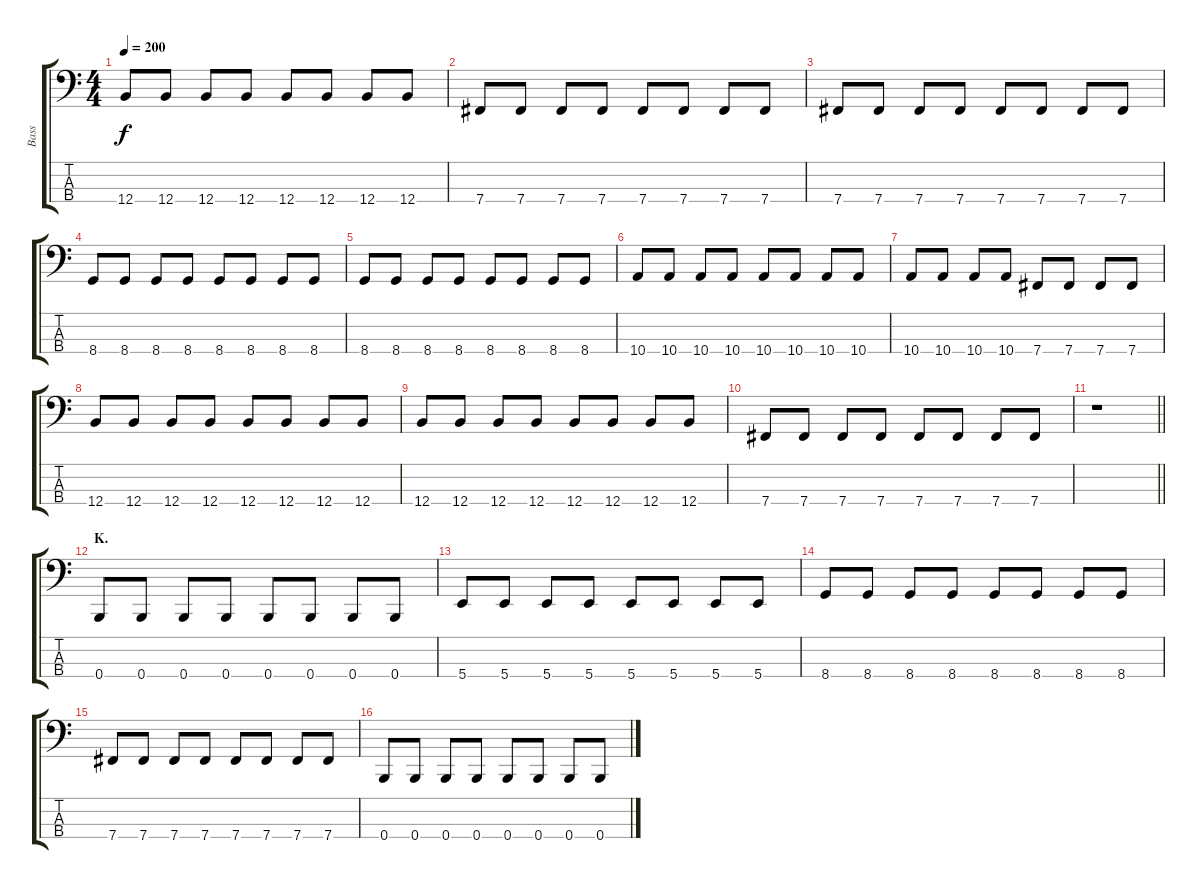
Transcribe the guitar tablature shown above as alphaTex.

\track ("Bass" "Bass") {instrument electricbasspick}
\staff {score tabs}
\tuning (E2 B1 Gb1 B0) {hide}
\ts (4 4)
\tempo 200
\clef f4
\ks c
12.4.8{dy f} 12.4.8 12.4.8 12.4.8 12.4.8 12.4.8 12.4.8 12.4.8 |
7.4.8 7.4.8 7.4.8 7.4.8 7.4.8 7.4.8 7.4.8 7.4.8 |
7.4.8 7.4.8 7.4.8 7.4.8 7.4.8 7.4.8 7.4.8 7.4.8 |
8.4.8 8.4.8 8.4.8 8.4.8 8.4.8 8.4.8 8.4.8 8.4.8 |
8.4.8 8.4.8 8.4.8 8.4.8 8.4.8 8.4.8 8.4.8 8.4.8 |
10.4.8 10.4.8 10.4.8 10.4.8 10.4.8 10.4.8 10.4.8 10.4.8 |
10.4.8 10.4.8 10.4.8 10.4.8 7.4.8 7.4.8 7.4.8 7.4.8 |
12.4.8 12.4.8 12.4.8 12.4.8 12.4.8 12.4.8 12.4.8 12.4.8 |
12.4.8 12.4.8 12.4.8 12.4.8 12.4.8 12.4.8 12.4.8 12.4.8 |
7.4.8 7.4.8 7.4.8 7.4.8 7.4.8 7.4.8 7.4.8 7.4.8 |
\barLineRight lightlight
r.1 |
\section ("" "K.")
0.4.8 0.4.8 0.4.8 0.4.8 0.4.8 0.4.8 0.4.8 0.4.8 |
5.4.8 5.4.8 5.4.8 5.4.8 5.4.8 5.4.8 5.4.8 5.4.8 |
8.4.8 8.4.8 8.4.8 8.4.8 8.4.8 8.4.8 8.4.8 8.4.8 |
7.4.8 7.4.8 7.4.8 7.4.8 7.4.8 7.4.8 7.4.8 7.4.8 |
0.4.8 0.4.8 0.4.8 0.4.8 0.4.8 0.4.8 0.4.8 0.4.8
